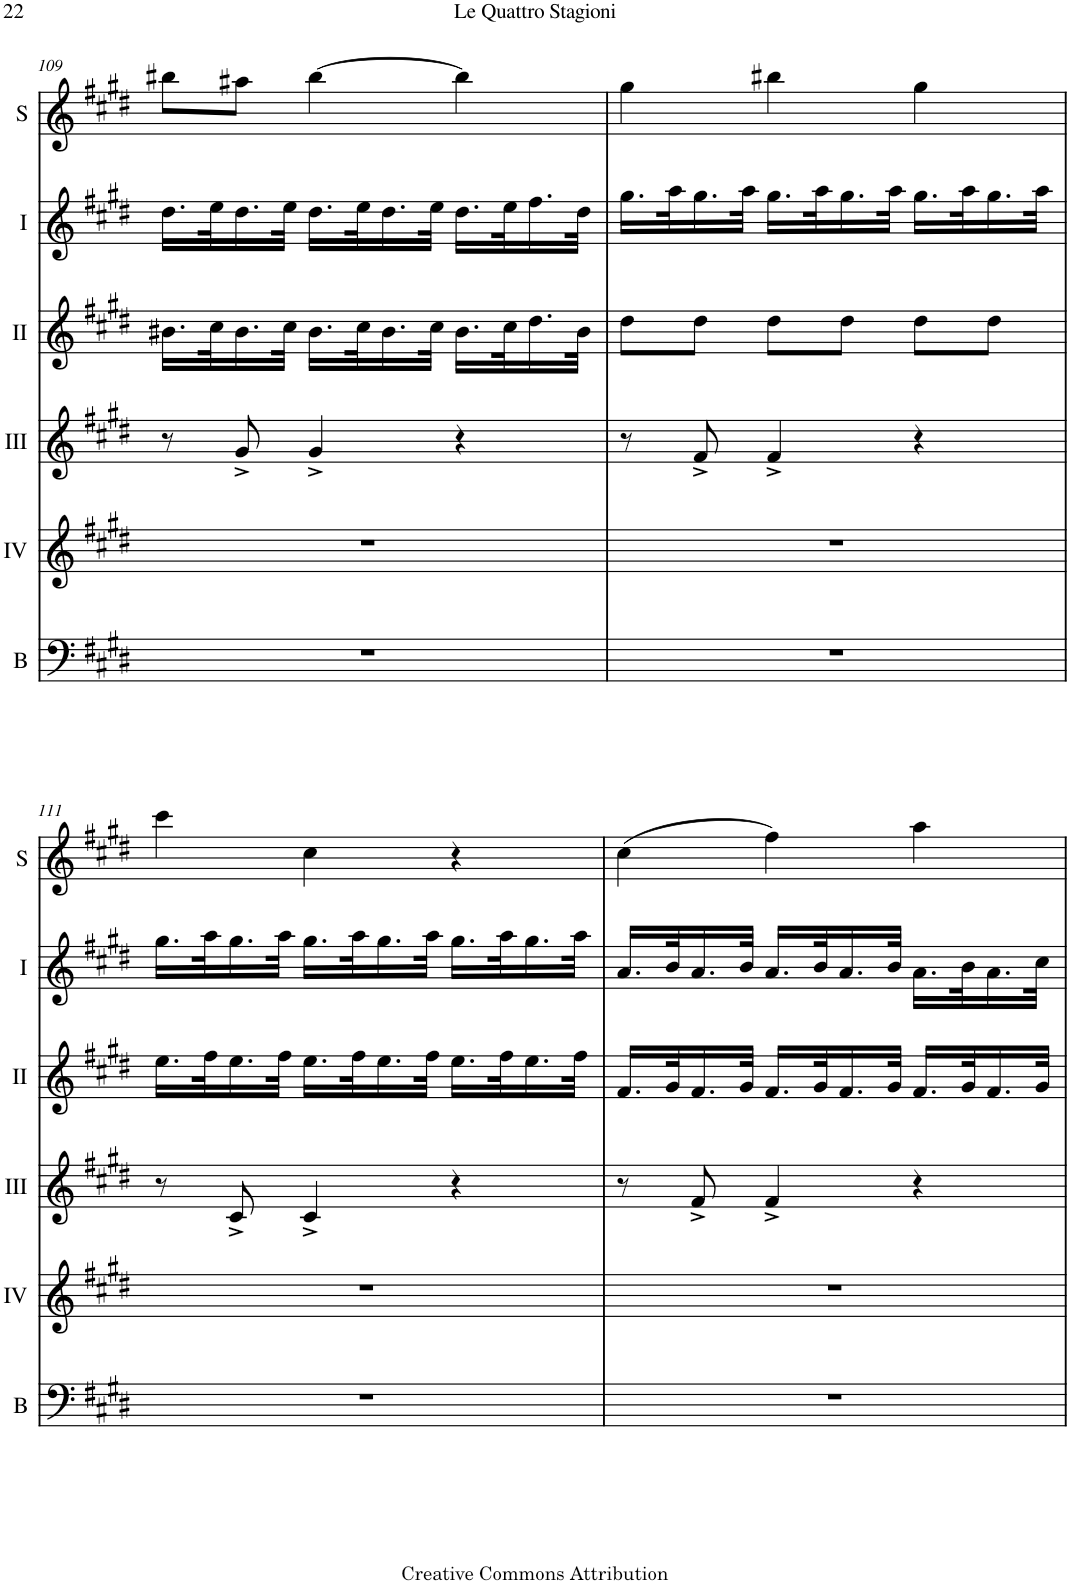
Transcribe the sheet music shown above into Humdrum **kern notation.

**kern	**kern	**kern	**kern	**kern	**kern
*part6	*part5	*part4	*part3	*part2	*part1
*staff6	*staff5	*staff4	*staff3	*staff2	*staff1
*I"Bass	*I"Acc. 4	*I"Acc. 3	*I"Acc. 2	*I"Acc. 1	*I"Solo
*I'B	*	*	*	*	*I'S
!!LO:PB:g=z
*clefF4	*clefG2	*clefG2	*clefG2	*clefG2	*clefG2
*Trd7c12	*	*Trd7c12	*	*	*
*k[f#c#g#d#]	*k[f#c#g#d#]	*k[f#c#g#d#]	*k[f#c#g#d#]	*k[f#c#g#d#]	*k[f#c#g#d#]
*M3/4	*M3/4	*M3/4	*M3/4	*M3/4	*M3/4
=109	=109	=109	=109	=109	=109
2.r	2.r	8r	16.b#X\LL	16.dd#\LL	8bb#X\L
.	.	.	32cc#\K	32ee\K	.
.	.	8gg#^/	16.b#\	16.dd#\	8aa#X\J
.	.	.	32cc#\JJk	32ee\JJk	.
.	.	4gg#^/	16.b#\LL	16.dd#\LL	[4bb#\
.	.	.	32cc#\K	32ee\K	.
.	.	.	16.b#\	16.dd#\	.
.	.	.	32cc#\JJk	32ee\JJk	.
.	.	4r	16.b#\LL	16.dd#\LL	4bb#\]
.	.	.	32cc#\K	32ee\K	.
.	.	.	16.dd#\	16.ff#\	.
.	.	.	32b#\JJk	32dd#\JJk	.
=110	=110	=110	=110	=110	=110
2.r	2.r	8r	8dd#\L	16.gg#\LL	4gg#\
.	.	.	.	32aa\K	.
.	.	8ff#^/	8dd#\J	16.gg#\	.
.	.	.	.	32aa\JJk	.
.	.	4ff#^/	8dd#\L	16.gg#\LL	4bb#X\
.	.	.	.	32aa\K	.
.	.	.	8dd#\J	16.gg#\	.
.	.	.	.	32aa\JJk	.
.	.	4r	8dd#\L	16.gg#\LL	4gg#\
.	.	.	.	32aa\K	.
.	.	.	8dd#\J	16.gg#\	.
.	.	.	.	32aa\JJk	.
!!LO:LB:g=z
=111	=111	=111	=111	=111	=111
2.r	2.r	8r	16.ee\LL	16.gg#\LL	4ccc#\
.	.	.	32ff#\K	32aa\K	.
.	.	8cc#^/	16.ee\	16.gg#\	.
.	.	.	32ff#\JJk	32aa\JJk	.
.	.	4cc#^/	16.ee\LL	16.gg#\LL	4cc#\
.	.	.	32ff#\K	32aa\K	.
.	.	.	16.ee\	16.gg#\	.
.	.	.	32ff#\JJk	32aa\JJk	.
.	.	4r	16.ee\LL	16.gg#\LL	4r
.	.	.	32ff#\K	32aa\K	.
.	.	.	16.ee\	16.gg#\	.
.	.	.	32ff#\JJk	32aa\JJk	.
=112	=112	=112	=112	=112	=112
2.r	2.r	8r	16.f#/LL	16.a/LL	(4cc#\
.	.	.	32g#/K	32b/K	.
.	.	8ff#^/	16.f#/	16.a/	.
.	.	.	32g#/JJk	32b/JJk	.
.	.	4ff#^/	16.f#/LL	16.a/LL	4ff#\)
.	.	.	32g#/K	32b/K	.
.	.	.	16.f#/	16.a/	.
.	.	.	32g#/JJk	32b/JJk	.
.	.	4r	16.f#/LL	16.a\LL	4aa\
.	.	.	32g#/K	32b\K	.
.	.	.	16.f#/	16.a\	.
.	.	.	32g#/JJk	32cc#\JJk	.
=	=	=	=	=	=
*-	*-	*-	*-	*-	*-
